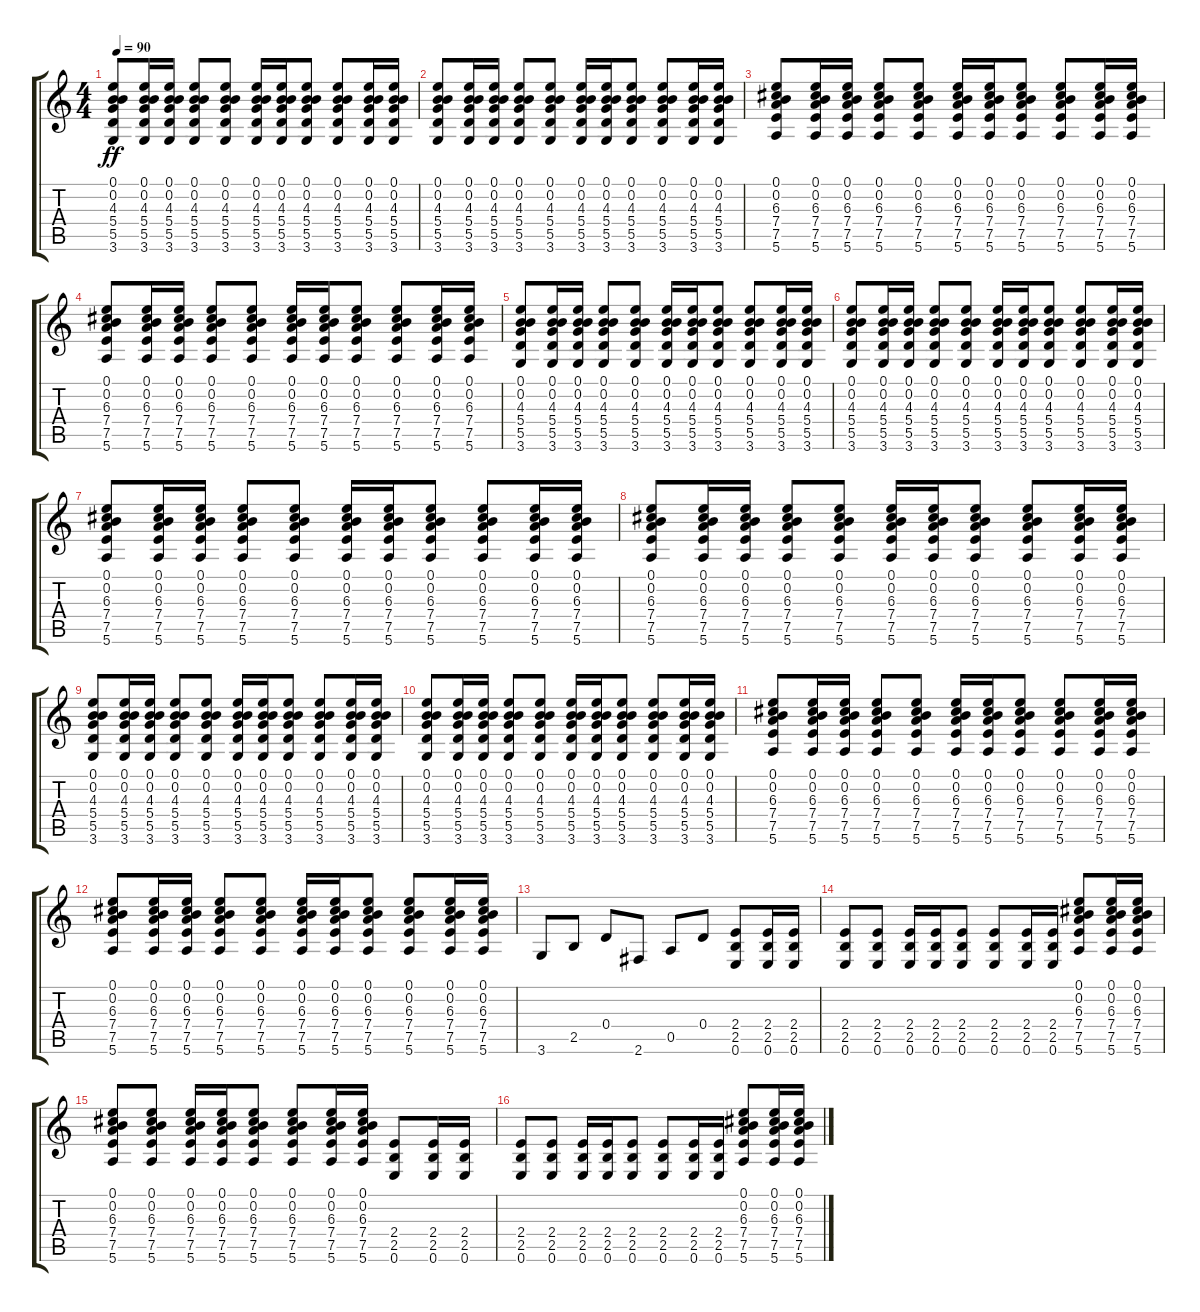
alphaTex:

\track "" {instrument acousticguitarsteel}
\staff {score tabs}
\tuning (E4 B3 G3 D3 A2 E2) {hide}
\ts (4 4)
\tempo 90
\clef g2
\ks c
(0.1 0.2 4.3 5.4 5.5 3.6).8{dy ff} (0.1 0.2 4.3 5.4 5.5 3.6).16 (0.1 0.2 4.3 5.4 5.5 3.6).16 (0.1 0.2 4.3 5.4 5.5 3.6).8 (0.1 0.2 4.3 5.4 5.5 3.6).8 (0.1 0.2 4.3 5.4 5.5 3.6).16 (0.1 0.2 4.3 5.4 5.5 3.6).16 (0.1 0.2 4.3 5.4 5.5 3.6).8 (0.1 0.2 4.3 5.4 5.5 3.6).8 (0.1 0.2 4.3 5.4 5.5 3.6).16 (0.1 0.2 4.3 5.4 5.5 3.6).16 |
(0.1 0.2 4.3 5.4 5.5 3.6).8 (0.1 0.2 4.3 5.4 5.5 3.6).16 (0.1 0.2 4.3 5.4 5.5 3.6).16 (0.1 0.2 4.3 5.4 5.5 3.6).8 (0.1 0.2 4.3 5.4 5.5 3.6).8 (0.1 0.2 4.3 5.4 5.5 3.6).16 (0.1 0.2 4.3 5.4 5.5 3.6).16 (0.1 0.2 4.3 5.4 5.5 3.6).8 (0.1 0.2 4.3 5.4 5.5 3.6).8 (0.1 0.2 4.3 5.4 5.5 3.6).16 (0.1 0.2 4.3 5.4 5.5 3.6).16 |
(0.1 0.2 6.3 7.4 7.5 5.6).8 (0.1 0.2 6.3 7.4 7.5 5.6).16 (0.1 0.2 6.3 7.4 7.5 5.6).16 (0.1 0.2 6.3 7.4 7.5 5.6).8 (0.1 0.2 6.3 7.4 7.5 5.6).8 (0.1 0.2 6.3 7.4 7.5 5.6).16 (0.1 0.2 6.3 7.4 7.5 5.6).16 (0.1 0.2 6.3 7.4 7.5 5.6).8 (0.1 0.2 6.3 7.4 7.5 5.6).8 (0.1 0.2 6.3 7.4 7.5 5.6).16 (0.1 0.2 6.3 7.4 7.5 5.6).16 |
(0.1 0.2 6.3 7.4 7.5 5.6).8 (0.1 0.2 6.3 7.4 7.5 5.6).16 (0.1 0.2 6.3 7.4 7.5 5.6).16 (0.1 0.2 6.3 7.4 7.5 5.6).8 (0.1 0.2 6.3 7.4 7.5 5.6).8 (0.1 0.2 6.3 7.4 7.5 5.6).16 (0.1 0.2 6.3 7.4 7.5 5.6).16 (0.1 0.2 6.3 7.4 7.5 5.6).8 (0.1 0.2 6.3 7.4 7.5 5.6).8 (0.1 0.2 6.3 7.4 7.5 5.6).16 (0.1 0.2 6.3 7.4 7.5 5.6).16 |
(0.1 0.2 4.3 5.4 5.5 3.6).8 (0.1 0.2 4.3 5.4 5.5 3.6).16 (0.1 0.2 4.3 5.4 5.5 3.6).16 (0.1 0.2 4.3 5.4 5.5 3.6).8 (0.1 0.2 4.3 5.4 5.5 3.6).8 (0.1 0.2 4.3 5.4 5.5 3.6).16 (0.1 0.2 4.3 5.4 5.5 3.6).16 (0.1 0.2 4.3 5.4 5.5 3.6).8 (0.1 0.2 4.3 5.4 5.5 3.6).8 (0.1 0.2 4.3 5.4 5.5 3.6).16 (0.1 0.2 4.3 5.4 5.5 3.6).16 |
(0.1 0.2 4.3 5.4 5.5 3.6).8 (0.1 0.2 4.3 5.4 5.5 3.6).16 (0.1 0.2 4.3 5.4 5.5 3.6).16 (0.1 0.2 4.3 5.4 5.5 3.6).8 (0.1 0.2 4.3 5.4 5.5 3.6).8 (0.1 0.2 4.3 5.4 5.5 3.6).16 (0.1 0.2 4.3 5.4 5.5 3.6).16 (0.1 0.2 4.3 5.4 5.5 3.6).8 (0.1 0.2 4.3 5.4 5.5 3.6).8 (0.1 0.2 4.3 5.4 5.5 3.6).16 (0.1 0.2 4.3 5.4 5.5 3.6).16 |
(0.1 0.2 6.3 7.4 7.5 5.6).8 (0.1 0.2 6.3 7.4 7.5 5.6).16 (0.1 0.2 6.3 7.4 7.5 5.6).16 (0.1 0.2 6.3 7.4 7.5 5.6).8 (0.1 0.2 6.3 7.4 7.5 5.6).8 (0.1 0.2 6.3 7.4 7.5 5.6).16 (0.1 0.2 6.3 7.4 7.5 5.6).16 (0.1 0.2 6.3 7.4 7.5 5.6).8 (0.1 0.2 6.3 7.4 7.5 5.6).8 (0.1 0.2 6.3 7.4 7.5 5.6).16 (0.1 0.2 6.3 7.4 7.5 5.6).16 |
(0.1 0.2 6.3 7.4 7.5 5.6).8 (0.1 0.2 6.3 7.4 7.5 5.6).16 (0.1 0.2 6.3 7.4 7.5 5.6).16 (0.1 0.2 6.3 7.4 7.5 5.6).8 (0.1 0.2 6.3 7.4 7.5 5.6).8 (0.1 0.2 6.3 7.4 7.5 5.6).16 (0.1 0.2 6.3 7.4 7.5 5.6).16 (0.1 0.2 6.3 7.4 7.5 5.6).8 (0.1 0.2 6.3 7.4 7.5 5.6).8 (0.1 0.2 6.3 7.4 7.5 5.6).16 (0.1 0.2 6.3 7.4 7.5 5.6).16 |
(0.1 0.2 4.3 5.4 5.5 3.6).8 (0.1 0.2 4.3 5.4 5.5 3.6).16 (0.1 0.2 4.3 5.4 5.5 3.6).16 (0.1 0.2 4.3 5.4 5.5 3.6).8 (0.1 0.2 4.3 5.4 5.5 3.6).8 (0.1 0.2 4.3 5.4 5.5 3.6).16 (0.1 0.2 4.3 5.4 5.5 3.6).16 (0.1 0.2 4.3 5.4 5.5 3.6).8 (0.1 0.2 4.3 5.4 5.5 3.6).8 (0.1 0.2 4.3 5.4 5.5 3.6).16 (0.1 0.2 4.3 5.4 5.5 3.6).16 |
(0.1 0.2 4.3 5.4 5.5 3.6).8 (0.1 0.2 4.3 5.4 5.5 3.6).16 (0.1 0.2 4.3 5.4 5.5 3.6).16 (0.1 0.2 4.3 5.4 5.5 3.6).8 (0.1 0.2 4.3 5.4 5.5 3.6).8 (0.1 0.2 4.3 5.4 5.5 3.6).16 (0.1 0.2 4.3 5.4 5.5 3.6).16 (0.1 0.2 4.3 5.4 5.5 3.6).8 (0.1 0.2 4.3 5.4 5.5 3.6).8 (0.1 0.2 4.3 5.4 5.5 3.6).16 (0.1 0.2 4.3 5.4 5.5 3.6).16 |
(0.1 0.2 6.3 7.4 7.5 5.6).8 (0.1 0.2 6.3 7.4 7.5 5.6).16 (0.1 0.2 6.3 7.4 7.5 5.6).16 (0.1 0.2 6.3 7.4 7.5 5.6).8 (0.1 0.2 6.3 7.4 7.5 5.6).8 (0.1 0.2 6.3 7.4 7.5 5.6).16 (0.1 0.2 6.3 7.4 7.5 5.6).16 (0.1 0.2 6.3 7.4 7.5 5.6).8 (0.1 0.2 6.3 7.4 7.5 5.6).8 (0.1 0.2 6.3 7.4 7.5 5.6).16 (0.1 0.2 6.3 7.4 7.5 5.6).16 |
(0.1 0.2 6.3 7.4 7.5 5.6).8 (0.1 0.2 6.3 7.4 7.5 5.6).16 (0.1 0.2 6.3 7.4 7.5 5.6).16 (0.1 0.2 6.3 7.4 7.5 5.6).8 (0.1 0.2 6.3 7.4 7.5 5.6).8 (0.1 0.2 6.3 7.4 7.5 5.6).16 (0.1 0.2 6.3 7.4 7.5 5.6).16 (0.1 0.2 6.3 7.4 7.5 5.6).8 (0.1 0.2 6.3 7.4 7.5 5.6).8 (0.1 0.2 6.3 7.4 7.5 5.6).16 (0.1 0.2 6.3 7.4 7.5 5.6).16 |
3.6.8 2.5.8 0.4.8 2.6.8 0.5.8 0.4.8 (2.4 2.5 0.6).8 (2.4 2.5 0.6).16 (2.4 2.5 0.6).16 |
(2.4 2.5 0.6).8 (2.4 2.5 0.6).8 (2.4 2.5 0.6).16 (2.4 2.5 0.6).16 (2.4 2.5 0.6).8 (2.4 2.5 0.6).8 (2.4 2.5 0.6).16 (2.4 2.5 0.6).16 (0.1 0.2 6.3 7.4 7.5 5.6).8 (0.1 0.2 6.3 7.4 7.5 5.6).16 (0.1 0.2 6.3 7.4 7.5 5.6).16 |
(0.1 0.2 6.3 7.4 7.5 5.6).8 (0.1 0.2 6.3 7.4 7.5 5.6).8 (0.1 0.2 6.3 7.4 7.5 5.6).16 (0.1 0.2 6.3 7.4 7.5 5.6).16 (0.1 0.2 6.3 7.4 7.5 5.6).8 (0.1 0.2 6.3 7.4 7.5 5.6).8 (0.1 0.2 6.3 7.4 7.5 5.6).16 (0.1 0.2 6.3 7.4 7.5 5.6).16 (2.4 2.5 0.6).8 (2.4 2.5 0.6).16 (2.4 2.5 0.6).16 |
(2.4 2.5 0.6).8 (2.4 2.5 0.6).8 (2.4 2.5 0.6).16 (2.4 2.5 0.6).16 (2.4 2.5 0.6).8 (2.4 2.5 0.6).8 (2.4 2.5 0.6).16 (2.4 2.5 0.6).16 (0.1 0.2 6.3 7.4 7.5 5.6).8 (0.1 0.2 6.3 7.4 7.5 5.6).16 (0.1 0.2 6.3 7.4 7.5 5.6).16
